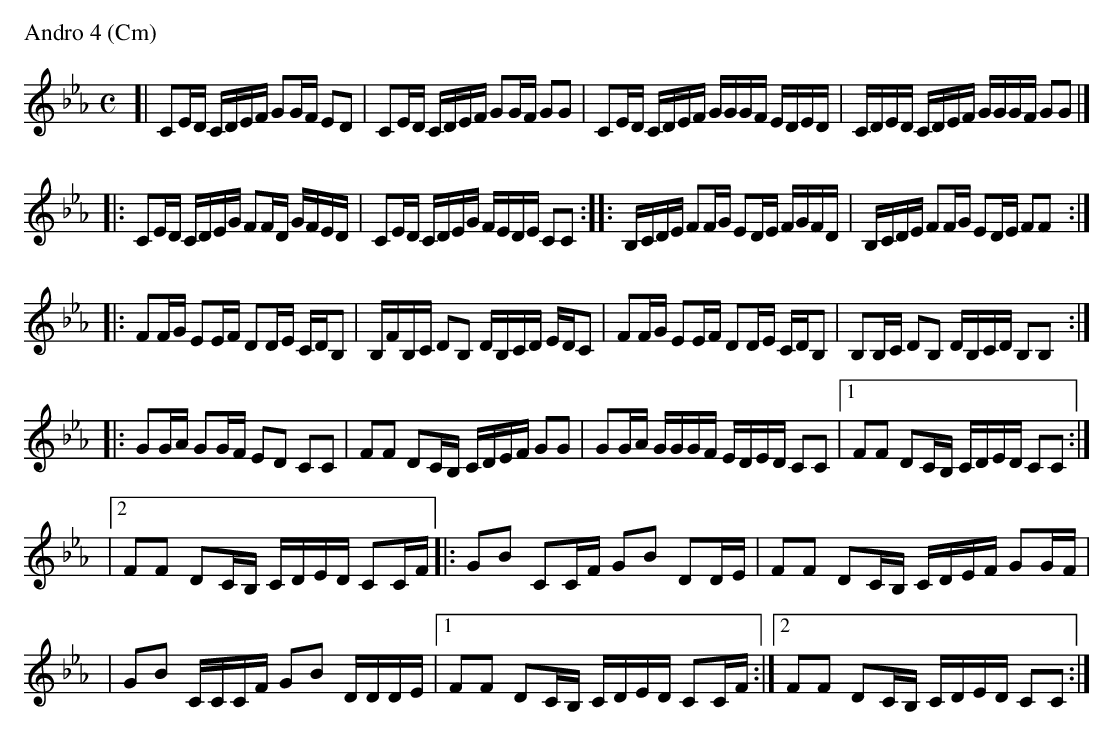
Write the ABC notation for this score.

X:1
P: Andro 4 (Cm)
M:C
L:1/16
K:Cm
[| C2ED CDEF G2GF E2D2 | C2ED CDEF G2GF G2G2 \
|  C2ED CDEF GGGF EDED | CDED CDEF GGGF G2G2 |]
|: C2ED CDEG F2FD GFED | C2ED CDEG FEDE C2C2 :| \
|: B,CDE F2FG E2DE FGFD | B,CDE F2FG E2DE F2F2 :|
|: F2FG E2EF D2DE CDB,2 \
|  B,FB,C D2B,2 DB,CD EDC2 \
|  F2FG E2EF D2DE CDB,2 \
|  B,2B,C D2B,2 DB,CD B,2B,2 :|
|: G2GA G2GF E2D2 C2C2 \
|  F2F2 D2CB, CDEF G2G2 \
|  G2GA GGGF EDED C2C2 \
|1 F2F2 D2CB, CDED C2C2 :|
|2 F2F2 D2CB, CDED C2CF \
|: G2B2 C2CF G2B2 D2DE \
|  F2F2 D2CB, CDEF G2GF |
|  G2B2 CCCF G2B2 DDDE \
|1 F2F2 D2CB, CDED C2CF \
:|2 F2F2 D2CB, CDED C2C2 :|
